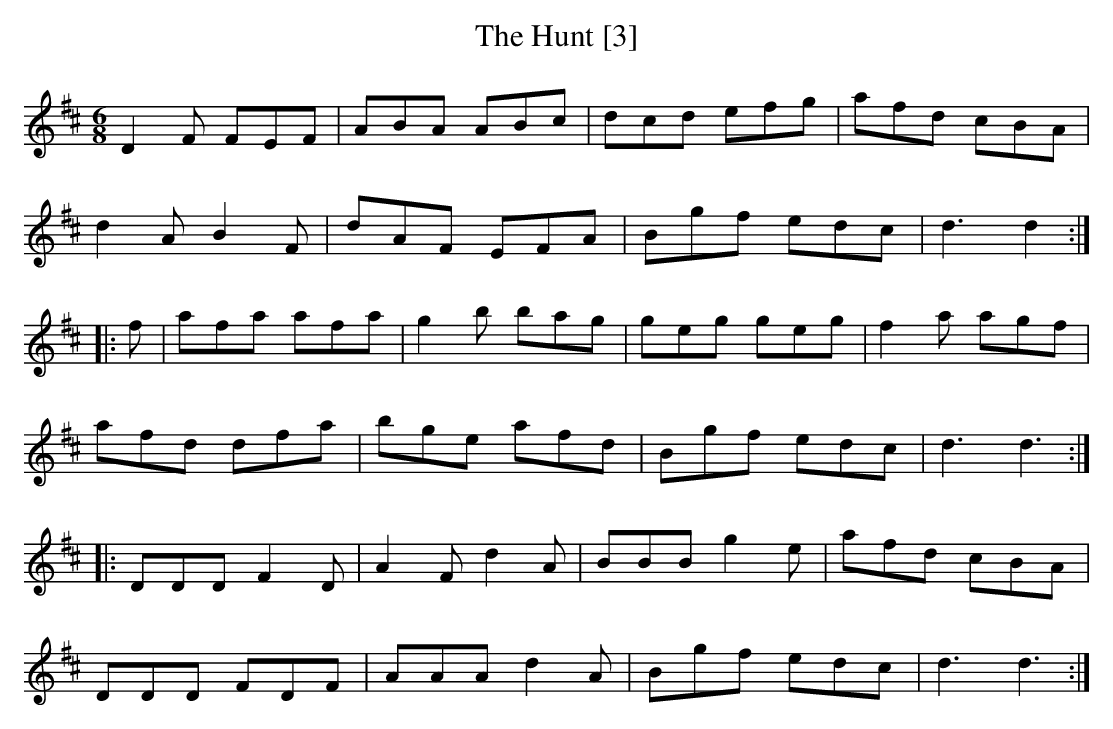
X:1
T:Hunt [3], The
M:6/8
L:1/8
K:D
D2F FEF|ABA ABc|dcd efg|afd cBA|
d2A B2F|dAF EFA|Bgf edc|d3 d2:|
|:f|afa afa|g2b bag|geg geg|f2a agf|
afd dfa|bge afd|Bgf edc|d3 d3:|
|:DDD F2D|A2F d2A|BBB g2e|afd cBA|
DDD FDF|AAA d2A|Bgf edc|d3d3:|
